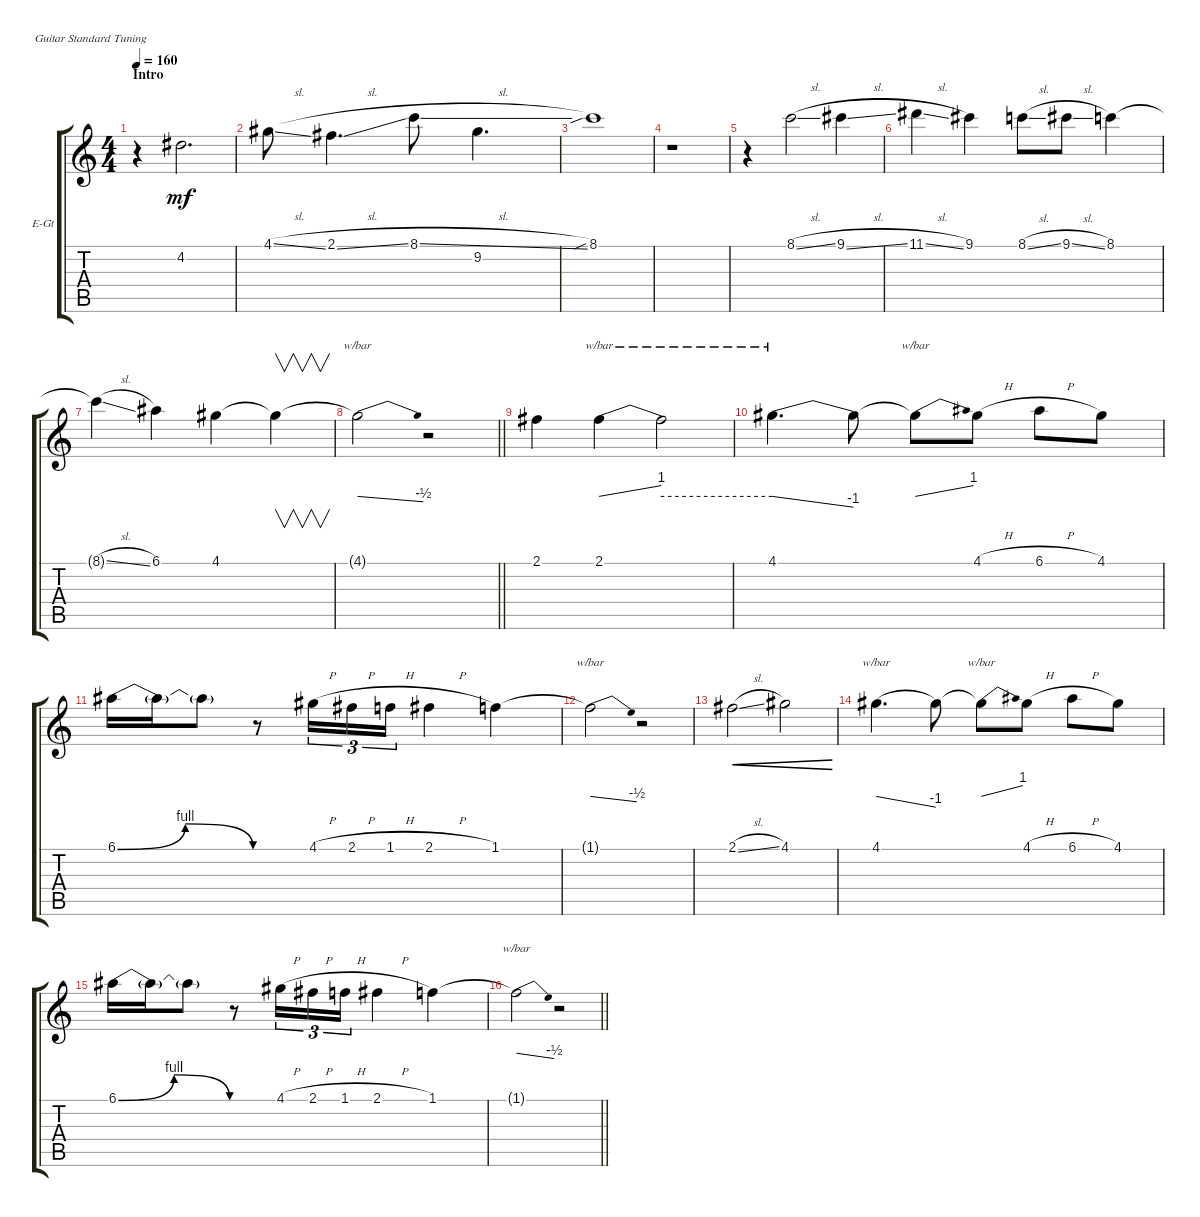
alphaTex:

\defaultSystemsLayout 4
\bracketExtendMode groupsimilarinstruments
\firstSystemTrackNameOrientation horizontal
\otherSystemsTrackNameOrientation horizontal
\track ("Electric Guitar" "E-Gt") {instrument distortionguitar}
\staff {score tabs}
\tuning (E4 B3 G3 D3 A2 E2)
\ts (4 4)
\section ("" "Intro")
\tempo 160
\clef g2
\scale
0.485477
\ks c
r.4{dy mf instrument distortionguitar} 4.2.2{d} |
\scale
0.257261 4.1{sl}.8 2.1{sl}.4{d} 8.1{sl}.8 9.2.4{d} |
\scale
0.257261 8.1{sib}.1 |
\scale
0.333333 r.1 |
\scale
0.333333 r.4 8.1{sl}.2 9.1{sl}.4 |
\scale
0.333333 11.1{sl}.4 9.1.4 8.1{sl}.8 9.1{sl}.8 8.1.4 |
\scale
0.333333 8.1{sl t}.4 6.1.4 4.1.4 4.1{t}.4{v} |
\scale
0.333333
\barLineRight lightlight
4.1{t}.2{tbe (dive default 0 0 44.4 -2)} r.2 |
\scale
0.333333 2.1.4 2.1.4{tbe (dive default 0 0 60 4)} 2.1{t}.2{tbe (hold default 0 0 60 0)} |
\scale
0.333333 4.1.4{d tbe (dive default 0 0 45 -4)} 4.1{t}.8 4.1{t}.8{tbe (dive default 0 0 45 4)} 4.1{h}.8 6.1{h}.8 4.1.8 |
\scale
0.333333 6.1{be (bendrelease 0 0 10.2 4 20.4 4 30 0)}.16 6.1{t}.16 6.1{t}.8 r.8 4.1{h}.16{tu (3 2)} 2.1{h}.16{tu (3 2)} 1.1{h}.16{tu (3 2)} 2.1{h}.4 1.1.4 |
\scale
0.333333 1.1{t}.2{tbe (dive default 0 0 45 -2)} r.2 |
\scale
0.333333 2.1{sl}.2{cre} 4.1.2{cre} |
\scale
0.333333 4.1.4{d tbe (dive default 0 0 45 -4)} 4.1{t}.8 4.1{t}.8{tbe (dive default 0 0 45 4)} 4.1{h}.8 6.1{h}.8 4.1.8 |
\scale
0.333333 6.1{be (bendrelease 0 0 10.2 4 20.4 4 30 0)}.16 6.1{t}.16 6.1{t}.8 r.8 4.1{h}.16{tu (3 2)} 2.1{h}.16{tu (3 2)} 1.1{h}.16{tu (3 2)} 2.1{h}.4 1.1.4 |
\scale
0.333333
\barLineRight lightlight
1.1{t}.2{tbe (dive default 0 0 45 -2)} r.2
